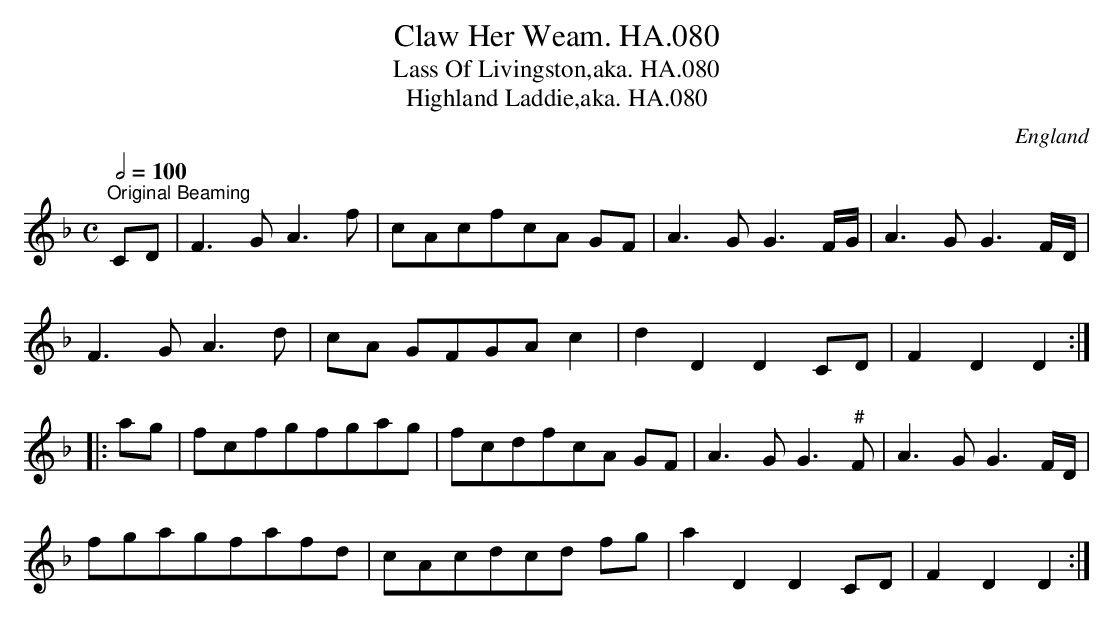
X:1
T:Claw Her Weam. HA.080
T:Lass Of Livingston,aka. HA.080
T:Highland Laddie,aka. HA.080
L:1/8
M:C
O:England
Q:1/2=100
K:F
"^Original Beaming"CD|F3G A3f|cAcfcA GF|A3G G3F/G/|A3G G3F/D/|!
F3G A3d|cA GFGA c2|d2D2 D2CD|F2D2 D2:|!
|:ag|fcfgfgag|fcdfcA GF|A3G G3"^#"F|A3G G3F/D/|!
fgagfafd|cAcdcd fg|a2D2 D2CD|F2D2 D2:|
